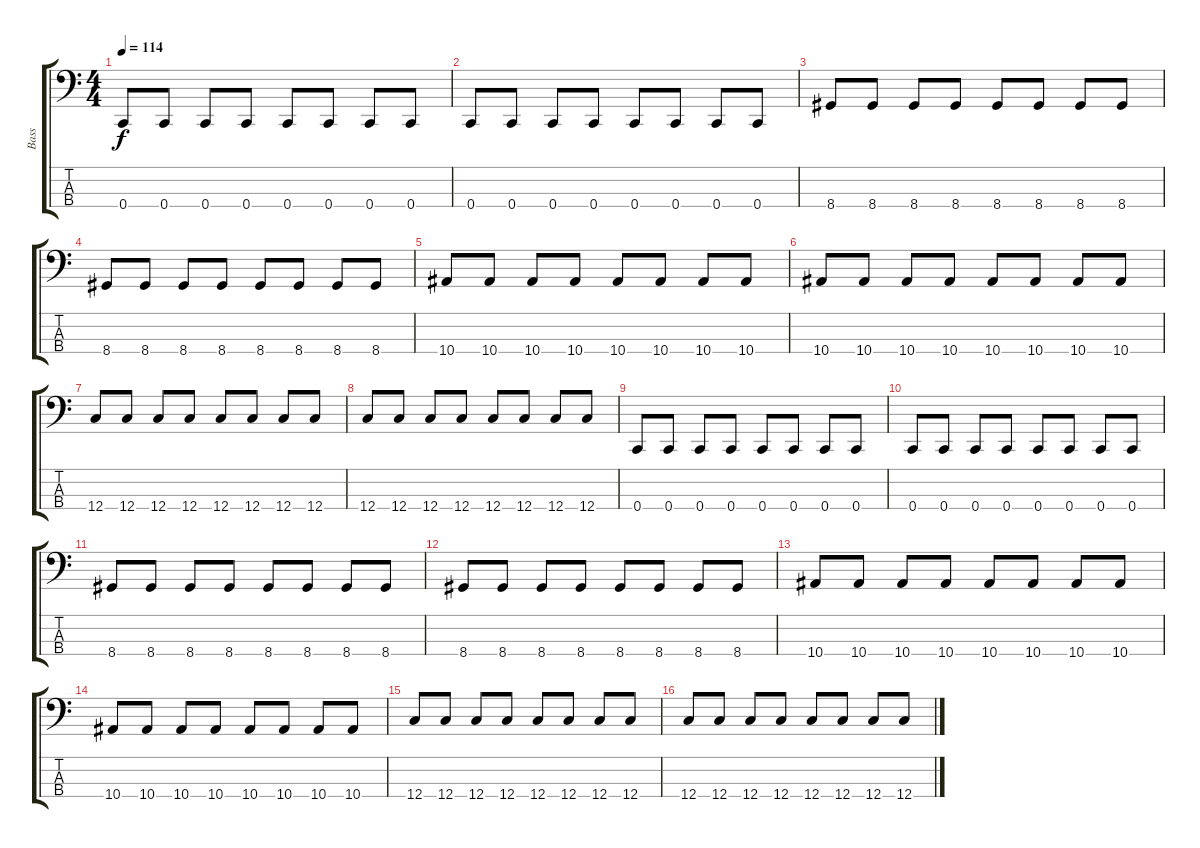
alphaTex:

\track ("Bass" "Bass") {instrument slapbass2}
\staff {score tabs}
\tuning (Eb2 Bb1 F1 C1) {hide}
\ts (4 4)
\tempo 114
\clef f4
\ks c
0.4.8{dy f} 0.4.8 0.4.8 0.4.8 0.4.8 0.4.8 0.4.8 0.4.8 |
0.4.8 0.4.8 0.4.8 0.4.8 0.4.8 0.4.8 0.4.8 0.4.8 |
8.4.8 8.4.8 8.4.8 8.4.8 8.4.8 8.4.8 8.4.8 8.4.8 |
8.4.8 8.4.8 8.4.8 8.4.8 8.4.8 8.4.8 8.4.8 8.4.8 |
10.4.8 10.4.8 10.4.8 10.4.8 10.4.8 10.4.8 10.4.8 10.4.8 |
10.4.8 10.4.8 10.4.8 10.4.8 10.4.8 10.4.8 10.4.8 10.4.8 |
12.4.8 12.4.8 12.4.8 12.4.8 12.4.8 12.4.8 12.4.8 12.4.8 |
12.4.8 12.4.8 12.4.8 12.4.8 12.4.8 12.4.8 12.4.8 12.4.8 |
0.4.8 0.4.8 0.4.8 0.4.8 0.4.8 0.4.8 0.4.8 0.4.8 |
0.4.8 0.4.8 0.4.8 0.4.8 0.4.8 0.4.8 0.4.8 0.4.8 |
8.4.8 8.4.8 8.4.8 8.4.8 8.4.8 8.4.8 8.4.8 8.4.8 |
8.4.8 8.4.8 8.4.8 8.4.8 8.4.8 8.4.8 8.4.8 8.4.8 |
10.4.8 10.4.8 10.4.8 10.4.8 10.4.8 10.4.8 10.4.8 10.4.8 |
10.4.8 10.4.8 10.4.8 10.4.8 10.4.8 10.4.8 10.4.8 10.4.8 |
12.4.8 12.4.8 12.4.8 12.4.8 12.4.8 12.4.8 12.4.8 12.4.8 |
12.4.8 12.4.8 12.4.8 12.4.8 12.4.8 12.4.8 12.4.8 12.4.8
